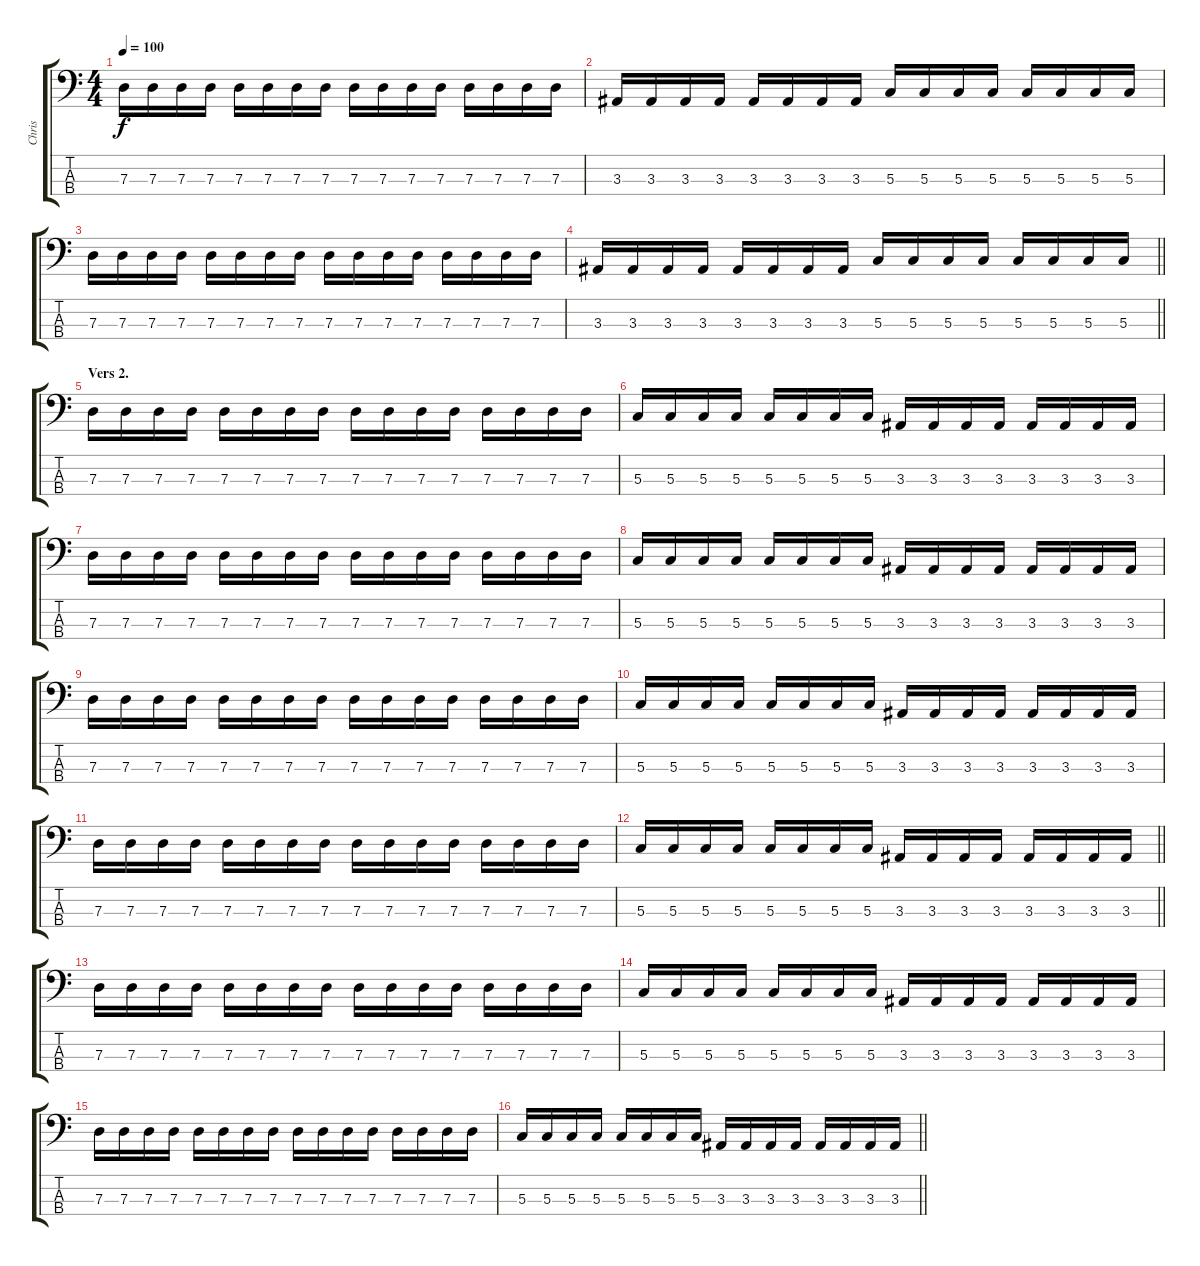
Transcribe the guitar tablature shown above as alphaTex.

\track ("Chris" "Chris") {instrument electricbassfinger}
\staff {score tabs}
\tuning (F2 C2 G1 D1) {hide}
\ts (4 4)
\tempo 100
\clef f4
\ks c
7.3.16{dy f} 7.3.16 7.3.16 7.3.16 7.3.16 7.3.16 7.3.16 7.3.16 7.3.16 7.3.16 7.3.16 7.3.16 7.3.16 7.3.16 7.3.16 7.3.16 |
3.3.16 3.3.16 3.3.16 3.3.16 3.3.16 3.3.16 3.3.16 3.3.16 5.3.16 5.3.16 5.3.16 5.3.16 5.3.16 5.3.16 5.3.16 5.3.16 |
7.3.16 7.3.16 7.3.16 7.3.16 7.3.16 7.3.16 7.3.16 7.3.16 7.3.16 7.3.16 7.3.16 7.3.16 7.3.16 7.3.16 7.3.16 7.3.16 |
\barLineRight lightlight
3.3.16 3.3.16 3.3.16 3.3.16 3.3.16 3.3.16 3.3.16 3.3.16 5.3.16 5.3.16 5.3.16 5.3.16 5.3.16 5.3.16 5.3.16 5.3.16 |
\section ("" "Vers 2.")
7.3.16 7.3.16 7.3.16 7.3.16 7.3.16 7.3.16 7.3.16 7.3.16 7.3.16 7.3.16 7.3.16 7.3.16 7.3.16 7.3.16 7.3.16 7.3.16 |
5.3.16 5.3.16 5.3.16 5.3.16 5.3.16 5.3.16 5.3.16 5.3.16 3.3.16 3.3.16 3.3.16 3.3.16 3.3.16 3.3.16 3.3.16 3.3.16 |
7.3.16 7.3.16 7.3.16 7.3.16 7.3.16 7.3.16 7.3.16 7.3.16 7.3.16 7.3.16 7.3.16 7.3.16 7.3.16 7.3.16 7.3.16 7.3.16 |
5.3.16 5.3.16 5.3.16 5.3.16 5.3.16 5.3.16 5.3.16 5.3.16 3.3.16 3.3.16 3.3.16 3.3.16 3.3.16 3.3.16 3.3.16 3.3.16 |
7.3.16 7.3.16 7.3.16 7.3.16 7.3.16 7.3.16 7.3.16 7.3.16 7.3.16 7.3.16 7.3.16 7.3.16 7.3.16 7.3.16 7.3.16 7.3.16 |
5.3.16 5.3.16 5.3.16 5.3.16 5.3.16 5.3.16 5.3.16 5.3.16 3.3.16 3.3.16 3.3.16 3.3.16 3.3.16 3.3.16 3.3.16 3.3.16 |
7.3.16 7.3.16 7.3.16 7.3.16 7.3.16 7.3.16 7.3.16 7.3.16 7.3.16 7.3.16 7.3.16 7.3.16 7.3.16 7.3.16 7.3.16 7.3.16 |
\barLineRight lightlight
5.3.16 5.3.16 5.3.16 5.3.16 5.3.16 5.3.16 5.3.16 5.3.16 3.3.16 3.3.16 3.3.16 3.3.16 3.3.16 3.3.16 3.3.16 3.3.16 |
7.3.16 7.3.16 7.3.16 7.3.16 7.3.16 7.3.16 7.3.16 7.3.16 7.3.16 7.3.16 7.3.16 7.3.16 7.3.16 7.3.16 7.3.16 7.3.16 |
5.3.16 5.3.16 5.3.16 5.3.16 5.3.16 5.3.16 5.3.16 5.3.16 3.3.16 3.3.16 3.3.16 3.3.16 3.3.16 3.3.16 3.3.16 3.3.16 |
7.3.16 7.3.16 7.3.16 7.3.16 7.3.16 7.3.16 7.3.16 7.3.16 7.3.16 7.3.16 7.3.16 7.3.16 7.3.16 7.3.16 7.3.16 7.3.16 |
\barLineRight lightlight
5.3.16 5.3.16 5.3.16 5.3.16 5.3.16 5.3.16 5.3.16 5.3.16 3.3.16 3.3.16 3.3.16 3.3.16 3.3.16 3.3.16 3.3.16 3.3.16
